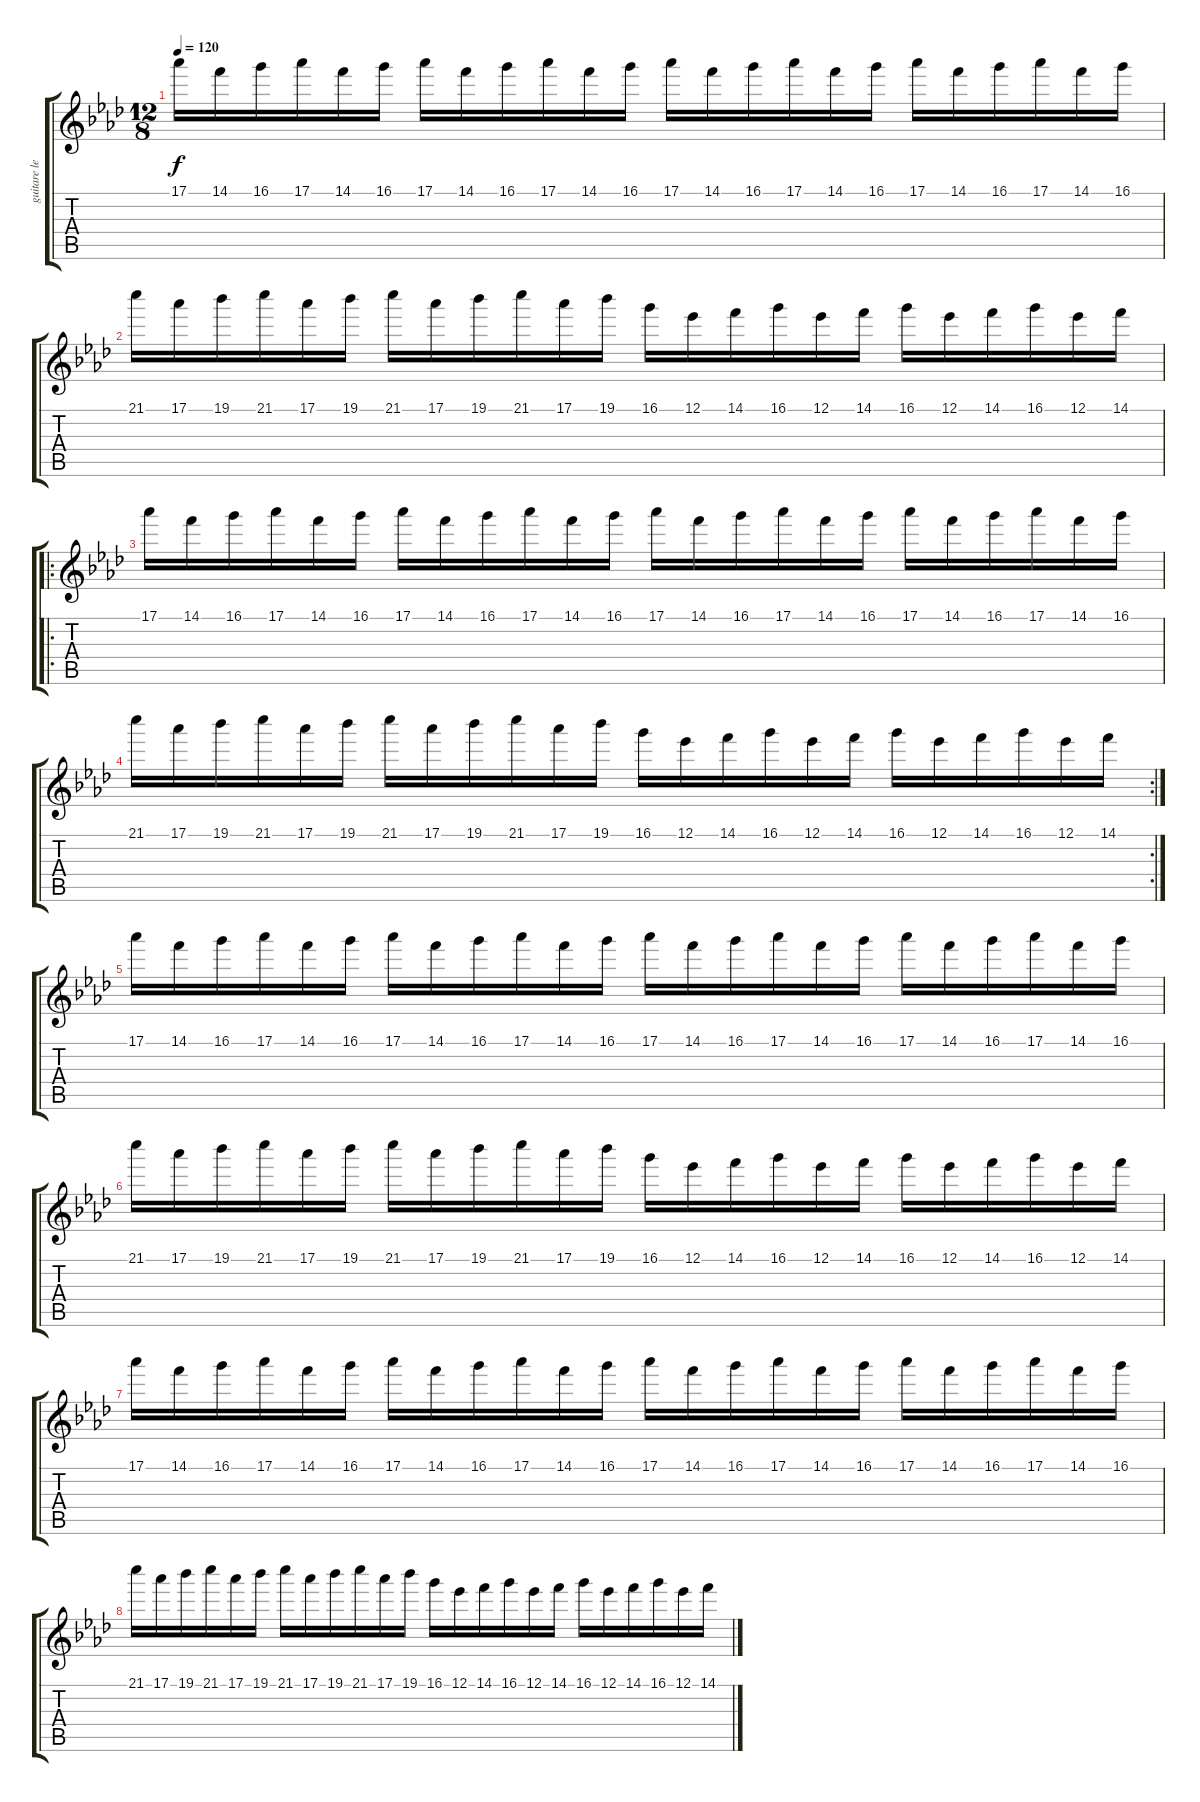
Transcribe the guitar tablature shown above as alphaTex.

\track ("guitare lead" "guitare le") {instrument distortionguitar}
\staff {score tabs}
\tuning (Eb4 Bb3 Gb3 Db3 Ab2 Eb2) {hide}
\ts (12 8)
\tempo 120
\clef g2
\ks fminor
17.1.16{dy f instrument distortionguitar} 14.1.16 16.1.16 17.1.16 14.1.16 16.1.16 17.1.16 14.1.16 16.1.16 17.1.16 14.1.16 16.1.16 17.1.16 14.1.16 16.1.16 17.1.16 14.1.16 16.1.16 17.1.16 14.1.16 16.1.16 17.1.16 14.1.16 16.1.16 |
21.1.16 17.1.16 19.1.16 21.1.16 17.1.16 19.1.16 21.1.16 17.1.16 19.1.16 21.1.16 17.1.16 19.1.16 16.1.16 12.1.16 14.1.16 16.1.16 12.1.16 14.1.16 16.1.16 12.1.16 14.1.16 16.1.16 12.1.16 14.1.16 |
\ro
17.1.16 14.1.16 16.1.16 17.1.16 14.1.16 16.1.16 17.1.16 14.1.16 16.1.16 17.1.16 14.1.16 16.1.16 17.1.16 14.1.16 16.1.16 17.1.16 14.1.16 16.1.16 17.1.16 14.1.16 16.1.16 17.1.16 14.1.16 16.1.16 |
\rc 2
21.1.16 17.1.16 19.1.16 21.1.16 17.1.16 19.1.16 21.1.16 17.1.16 19.1.16 21.1.16 17.1.16 19.1.16 16.1.16 12.1.16 14.1.16 16.1.16 12.1.16 14.1.16 16.1.16 12.1.16 14.1.16 16.1.16 12.1.16 14.1.16 |
17.1.16 14.1.16 16.1.16 17.1.16 14.1.16 16.1.16 17.1.16 14.1.16 16.1.16 17.1.16 14.1.16 16.1.16 17.1.16 14.1.16 16.1.16 17.1.16 14.1.16 16.1.16 17.1.16 14.1.16 16.1.16 17.1.16 14.1.16 16.1.16 |
21.1.16 17.1.16 19.1.16 21.1.16 17.1.16 19.1.16 21.1.16 17.1.16 19.1.16 21.1.16 17.1.16 19.1.16 16.1.16 12.1.16 14.1.16 16.1.16 12.1.16 14.1.16 16.1.16 12.1.16 14.1.16 16.1.16 12.1.16 14.1.16 |
17.1.16 14.1.16 16.1.16 17.1.16 14.1.16 16.1.16 17.1.16 14.1.16 16.1.16 17.1.16 14.1.16 16.1.16 17.1.16 14.1.16 16.1.16 17.1.16 14.1.16 16.1.16 17.1.16 14.1.16 16.1.16 17.1.16 14.1.16 16.1.16 |
21.1.16 17.1.16 19.1.16 21.1.16 17.1.16 19.1.16 21.1.16 17.1.16 19.1.16 21.1.16 17.1.16 19.1.16 16.1.16 12.1.16 14.1.16 16.1.16 12.1.16 14.1.16 16.1.16 12.1.16 14.1.16 16.1.16 12.1.16 14.1.16
